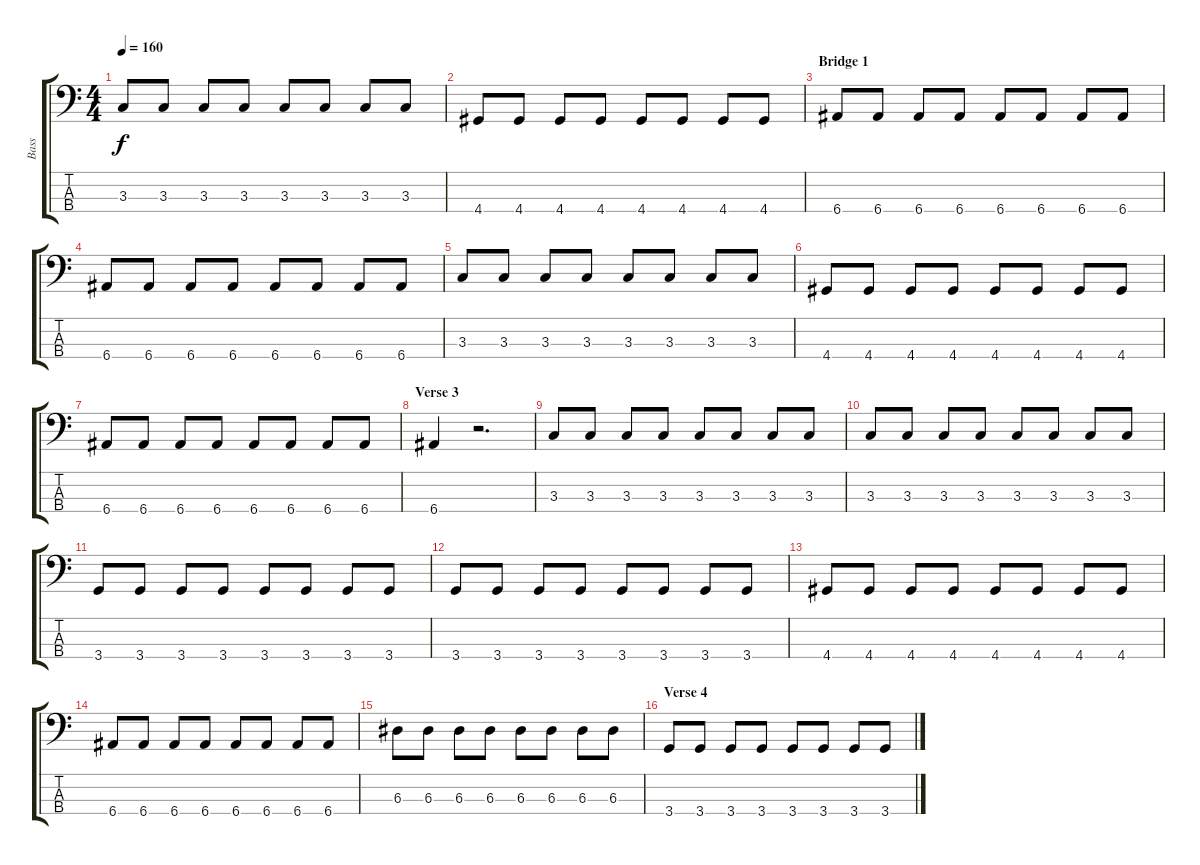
\track ("Bass" "Bass") {instrument electricbasspick}
\staff {score tabs}
\tuning (G2 D2 A1 E1) {hide}
\ts (4 4)
\tempo 160
\clef f4
\ks c
3.3.8{dy f} 3.3.8 3.3.8 3.3.8 3.3.8 3.3.8 3.3.8 3.3.8 |
4.4.8 4.4.8 4.4.8 4.4.8 4.4.8 4.4.8 4.4.8 4.4.8 |
\section ("" "Bridge 1")
6.4.8 6.4.8 6.4.8 6.4.8 6.4.8 6.4.8 6.4.8 6.4.8 |
6.4.8 6.4.8 6.4.8 6.4.8 6.4.8 6.4.8 6.4.8 6.4.8 |
3.3.8 3.3.8 3.3.8 3.3.8 3.3.8 3.3.8 3.3.8 3.3.8 |
4.4.8 4.4.8 4.4.8 4.4.8 4.4.8 4.4.8 4.4.8 4.4.8 |
6.4.8 6.4.8 6.4.8 6.4.8 6.4.8 6.4.8 6.4.8 6.4.8 |
\section ("" "Verse 3")
6.4.4 r.2{d} |
3.3.8 3.3.8 3.3.8 3.3.8 3.3.8 3.3.8 3.3.8 3.3.8 |
3.3.8 3.3.8 3.3.8 3.3.8 3.3.8 3.3.8 3.3.8 3.3.8 |
3.4.8 3.4.8 3.4.8 3.4.8 3.4.8 3.4.8 3.4.8 3.4.8 |
3.4.8 3.4.8 3.4.8 3.4.8 3.4.8 3.4.8 3.4.8 3.4.8 |
4.4.8 4.4.8 4.4.8 4.4.8 4.4.8 4.4.8 4.4.8 4.4.8 |
6.4.8 6.4.8 6.4.8 6.4.8 6.4.8 6.4.8 6.4.8 6.4.8 |
6.3.8 6.3.8 6.3.8 6.3.8 6.3.8 6.3.8 6.3.8 6.3.8 |
\section ("" "Verse 4")
3.4.8 3.4.8 3.4.8 3.4.8 3.4.8 3.4.8 3.4.8 3.4.8
